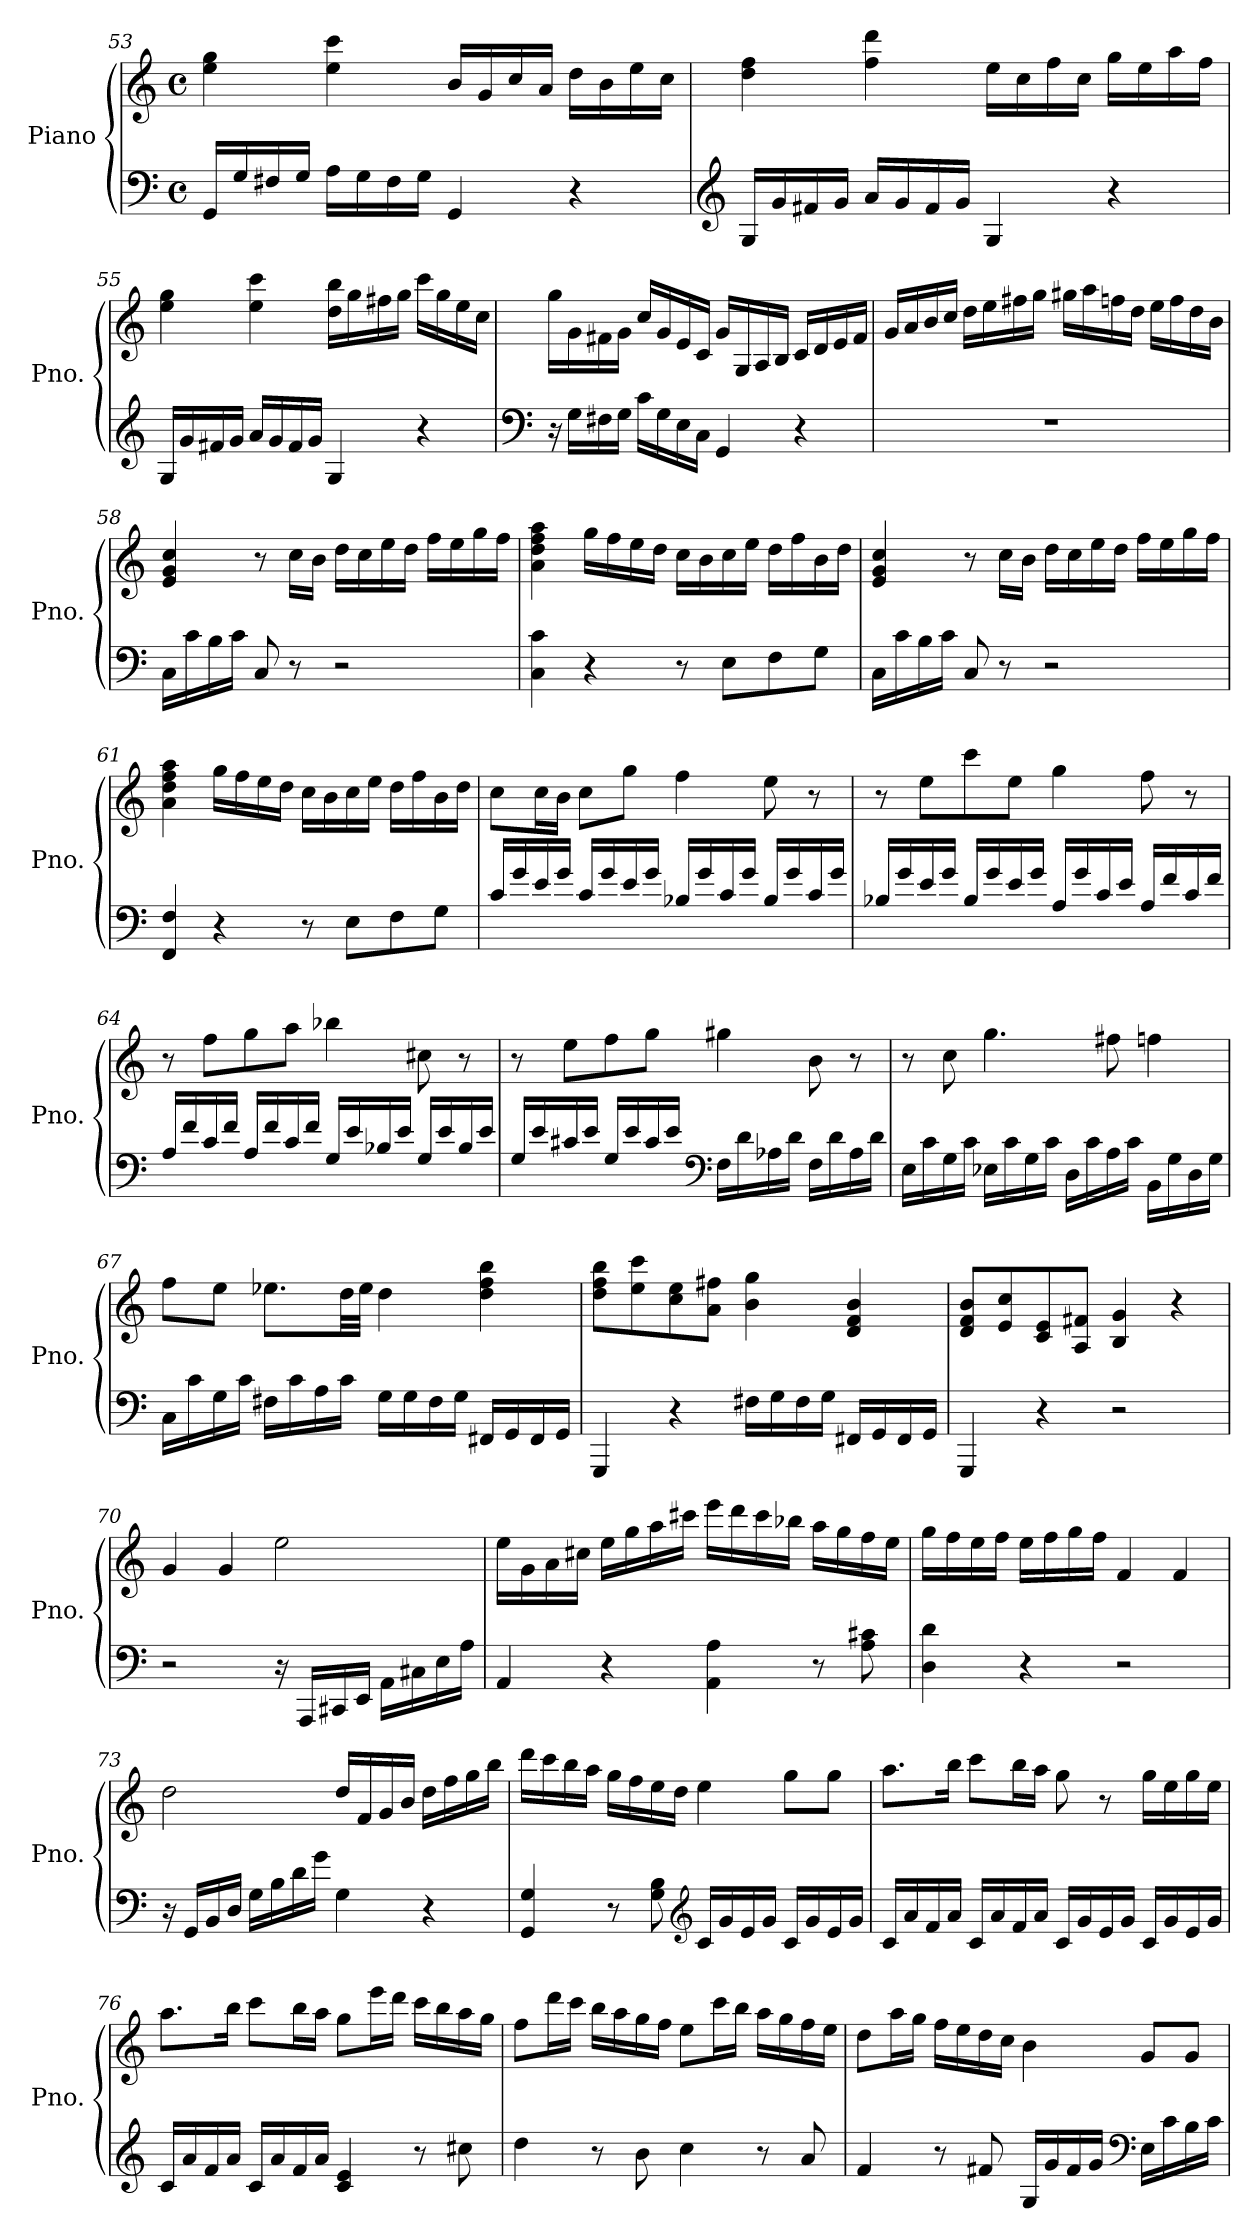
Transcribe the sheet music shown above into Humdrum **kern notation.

**kern	**kern
*part1	*part1
*staff2	*staff1
*I"Piano	*
*I'Pno.	*
*clefF4	*clefG2
*k[]	*k[]
*M4/4	*M4/4
*met(c)	*met(c)
=53	=53
16GG/LL	4ee\ 4gg\
16G/	.
16F#X/	.
16G/JJ	.
16A\LL	4ee\ 4ccc\
16G\	.
16F#\	.
16G\JJ	.
4GG/	16b/LL
.	16g/
.	16cc/
.	16a/JJ
4r	16dd\LL
.	16b\
.	16ee\
.	16cc\JJ
!!LO:PB:g=z
=54	=54
*clefG2	*
16G/LL	4dd\ 4ff\
16g/	.
16f#X/	.
16g/JJ	.
16a/LL	4ff\ 4ddd\
16g/	.
16f#/	.
16g/JJ	.
4G/	16ee\LL
.	16cc\
.	16ff\
.	16cc\JJ
4r	16gg\LL
.	16ee\
.	16aa\
.	16ff\JJ
=55	=55
16G/LL	4ee\ 4gg\
16g/	.
16f#X/	.
16g/JJ	.
16a/LL	4ee\ 4ccc\
16g/	.
16f#/	.
16g/JJ	.
4G/	16dd\ 16bb\LL
.	16gg\
.	16ff#X\
.	16gg\JJ
4r	16ccc\LL
.	16gg\
.	16ee\
.	16cc\JJ
=56	=56
*clefF4	*
16r	16gg\LL
16G\LL	16g\
16F#X\	16f#X\
16G\JJ	16g\JJ
16c\LL	16cc/LL
16G\	16g/
16E\	16e/
16C\JJ	16c/JJ
4GG/	16g/LL
.	16G/
.	16A/
.	16B/JJ
4r	16c/LL
.	16d/
.	16e/
.	16f#/JJ
!!LO:LB:g=z
=57	=57
1r	16g/LL
.	16a/
.	16b/
.	16cc/JJ
.	16dd\LL
.	16ee\
.	16ff#X\
.	16gg\JJ
.	16gg#X\LL
.	16aa\
.	16ffn\
.	16dd\JJ
.	16ee\LL
.	16ff\
.	16dd\
.	16b\JJ
=58	=58
16C\LL	4e/ 4g/ 4cc/
16c\	.
16B\	.
16c\JJ	.
8C/	8r
8r	16cc\LL
.	16b\JJ
2r	16dd\LL
.	16cc\
.	16ee\
.	16dd\JJ
.	16ff\LL
.	16ee\
.	16gg\
.	16ff\JJ
=59	=59
4C\ 4c\	4a\ 4dd\ 4ff\ 4aa\
4r	16gg\LL
.	16ff\
.	16ee\
.	16dd\JJ
8r	16cc\LL
.	16b\
8E\L	16cc\
.	16ee\JJ
8F\	16dd\LL
.	16ff\
8G\J	16b\
.	16dd\JJ
!!LO:LB:g=z
=60	=60
16C\LL	4e/ 4g/ 4cc/
16c\	.
16B\	.
16c\JJ	.
8C/	8r
8r	16cc\LL
.	16b\JJ
2r	16dd\LL
.	16cc\
.	16ee\
.	16dd\JJ
.	16ff\LL
.	16ee\
.	16gg\
.	16ff\JJ
=61	=61
4FF/ 4F/	4a\ 4dd\ 4ff\ 4aa\
4r	16gg\LL
.	16ff\
.	16ee\
.	16dd\JJ
8r	16cc\LL
.	16b\
8E\L	16cc\
.	16ee\JJ
8F\	16dd\LL
.	16ff\
8G\J	16b\
.	16dd\JJ
=62	=62
16c/LL	8cc\L
16g/	.
16e/	16cc\L
16g/JJ	16b\JJ
16c/LL	8cc\L
16g/	.
16e/	8gg\J
16g/JJ	.
16B-X/LL	4ff\
16g/	.
16c/	.
16g/JJ	.
16B-/LL	8ee\
16g/	.
16c/	8r
16g/JJ	.
!!LO:LB:g=z
=63	=63
16B-X/LL	8r
16g/	.
16e/	8ee\L
16g/JJ	.
16B-/LL	8ccc\
16g/	.
16e/	8ee\J
16g/JJ	.
16A/LL	4gg\
16g/	.
16c/	.
16e/JJ	.
16A/LL	8ff\
16f/	.
16c/	8r
16f/JJ	.
=64	=64
16A/LL	8r
16f/	.
16c/	8ff\L
16f/JJ	.
16A/LL	8gg\
16f/	.
16c/	8aa\J
16f/JJ	.
16G/LL	4bb-X\
16e/	.
16B-X/	.
16e/JJ	.
16G/LL	8cc#X\
16e/	.
16B-/	8r
16e/JJ	.
=65	=65
16G/LL	8r
16e/	.
16c#X/	8ee\L
16e/JJ	.
16G/LL	8ff\
16e/	.
16c#/	8gg\J
16e/JJ	.
*clefF4	*
16F\LL	4gg#X\
16d\	.
16A-X\	.
16d\JJ	.
16F\LL	8b\
16d\	.
16A-\	8r
16d\JJ	.
!!LO:LB:g=z
=66	=66
16E\LL	8r
16c\	.
16G\	8cc\
16c\JJ	.
16E-X\LL	4.gg\
16c\	.
16G\	.
16c\JJ	.
16D\LL	.
16c\	.
16A\	8ff#X\
16c\JJ	.
16BB\LL	4ffn\
16G\	.
16D\	.
16G\JJ	.
=67	=67
16C\LL	8ff\L
16c\	.
16G\	8ee\J
16c\JJ	.
16F#X\LL	8.ee-X\L
16c\	.
16A\	.
16c\JJ	32dd\LL
.	32ee-\JJJ
16G\LL	4dd\
16G\	.
16F#\	.
16G\JJ	.
16FF#X/LL	4dd\ 4ff\ 4bb\
16GG/	.
16FF#/	.
16GG/JJ	.
=68	=68
4GGG/	8dd\ 8ff\ 8bb\L
.	8ee\ 8ccc\
4r	8cc\ 8ee\
.	8a\ 8ff#X\J
16F#X\LL	4b\ 4gg\
16G\	.
16F#\	.
16G\JJ	.
16FF#X/LL	4d/ 4f/ 4b/
16GG/	.
16FF#/	.
16GG/JJ	.
!!LO:LB:g=z
=69	=69
4GGG/	8d/ 8f/ 8b/L
.	8e/ 8cc/
4r	8c/ 8e/
.	8A/ 8f#X/J
2r	4B/ 4g/
.	4r
=70	=70
2r	4g/
.	4g/
16r	2ee\
16AAA/LL	.
16CC#X/	.
16EE/JJ	.
16AA\LL	.
16C#X\	.
16E\	.
16A\JJ	.
=71	=71
4AA/	16ee\LL
.	16g\
.	16a\
.	16cc#X\JJ
4r	16ee\LL
.	16gg\
.	16aa\
.	16ccc#X\JJ
4AA\ 4A\	16eee\LL
.	16ddd\
.	16ccc#\
.	16bb-X\JJ
8r	16aa\LL
.	16gg\
8A\ 8c#X\	16ff\
.	16ee\JJ
=72	=72
4D\ 4d\	16gg\LL
.	16ff\
.	16ee\
.	16ff\JJ
4r	16ee\LL
.	16ff\
.	16gg\
.	16ff\JJ
2r	4f/
.	4f/
!!LO:PB:g=z
=73	=73
16r	2dd\
16GG/LL	.
16BB/	.
16D/JJ	.
16G\LL	.
16B\	.
16d\	.
16g\JJ	.
4G\	16dd/LL
.	16f/
.	16g/
.	16b/JJ
4r	16dd\LL
.	16ff\
.	16gg\
.	16bb\JJ
=74	=74
4GG/ 4G/	16ddd\LL
.	16ccc\
.	16bb\
.	16aa\JJ
8r	16gg\LL
.	16ff\
8G\ 8B\	16ee\
.	16dd\JJ
*clefG2	*
16c/LL	4ee\
16g/	.
16e/	.
16g/JJ	.
16c/LL	8gg\L
16g/	.
16e/	8gg\J
16g/JJ	.
=75	=75
16c/LL	8.aa\L
16a/	.
16f/	.
16a/JJ	16bb\Jk
16c/LL	8ccc\L
16a/	.
16f/	16bb\L
16a/JJ	16aa\JJ
16c/LL	8gg\
16g/	.
16e/	8r
16g/JJ	.
16c/LL	16gg\LL
16g/	16ee\
16e/	16gg\
16g/JJ	16ee\JJ
!!LO:LB:g=z
=76	=76
16c/LL	8.aa\L
16a/	.
16f/	.
16a/JJ	16bb\Jk
16c/LL	8ccc\L
16a/	.
16f/	16bb\L
16a/JJ	16aa\JJ
4c/ 4e/	8gg\L
.	16eee\L
.	16ddd\JJ
8r	16ccc\LL
.	16bb\
8cc#X\	16aa\
.	16gg\JJ
=77	=77
4dd\	8ff\L
.	16ddd\L
.	16ccc\JJ
8r	16bb\LL
.	16aa\
8b\	16gg\
.	16ff\JJ
4cc\	8ee\L
.	16ccc\L
.	16bb\JJ
8r	16aa\LL
.	16gg\
8a/	16ff\
.	16ee\JJ
=78	=78
4f/	8dd\L
.	16aa\L
.	16gg\JJ
8r	16ff\LL
.	16ee\
8f#X/	16dd\
.	16cc\JJ
16G/LL	4b\
16g/	.
16f#/	.
16g/JJ	.
*clefF4	*
16E\LL	8g/L
16c\	.
16B\	8g/J
16c\JJ	.
=	=
*-	*-
